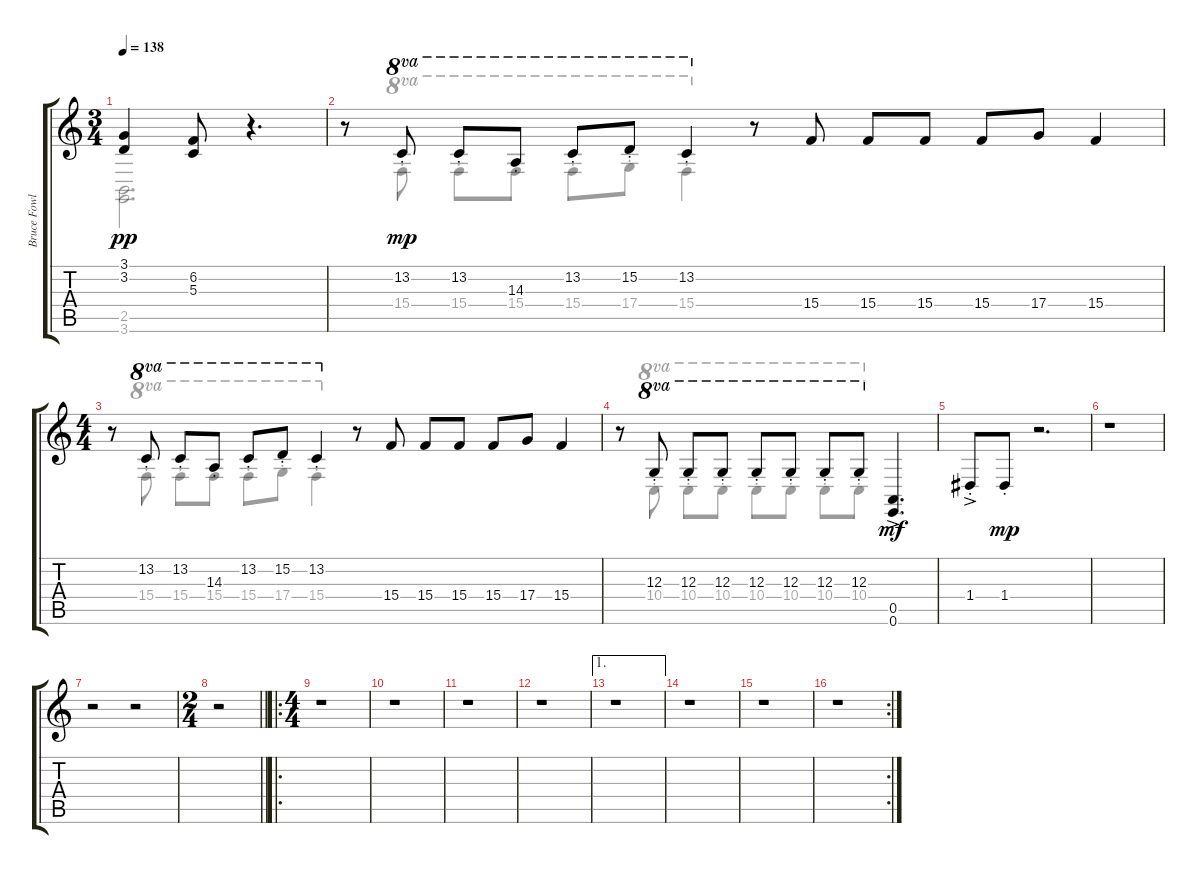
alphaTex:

\track ("Bruce Fowler - Trombone" "Bruce Fowl") {instrument trombone}
\staff {score tabs}
\tuning (E4 B3 G3 D3 A2 E2) {hide}
\voice
\ts (3 4)
\tempo 138
\clef g2
\ks c
(3.1 3.2).4{dy pp} (6.2 5.3).8 r.4{d} |
r.8 13.2{st}.8{ot 8va dy mp} 13.2{st}.8{ot 8va} 14.3{st}.8{ot 8va} 13.2{st}.8{ot 8va} 15.2{st}.8{ot 8va} 13.2{st}.4{ot 8va} r.8 15.4.8 15.4.8 15.4.8 15.4.8 17.4.8 15.4.4 |
\ts (4 4)
r.8 13.2{st}.8{ot 8va} 13.2{st}.8{ot 8va} 14.3{st}.8{ot 8va} 13.2{st}.8{ot 8va} 15.2{st}.8{ot 8va} 13.2{st}.4{ot 8va} r.8 15.4.8 15.4.8 15.4.8 15.4.8 17.4.8 15.4.4 |
r.8 12.3{st}.8{ot 8va} 12.3{st}.8{ot 8va} 12.3{st}.8{ot 8va} 12.3{st}.8{ot 8va} 12.3{st}.8{ot 8va} 12.3{st}.8{ot 8va} 12.3{st}.8{ot 8va} (0.5{ac} 0.6{ac}).4{d dy mf} |
1.4{ac st}.8 1.4{st}.8{dy mp} r.2{d} |
r.1 |
r.2 r.2 |
\ts (2 4)
\barLineRight lightlight
r.2 |
\ro
\ts (4 4)
r.1 |
r.1 |
r.1 |
r.1 |
\ae 1
r.1 |
r.1 |
r.1 |
\rc 2
r.1
\voice
\clef g2
\ottava regular
\simile none
\ks c
(2.5 3.6).2{d dy pp} |
r.8 15.4{st}.8{ot 8va dy mp} 15.4{st}.8{ot 8va} 15.4{st}.8{ot 8va} 15.4{st}.8{ot 8va} 17.4{st}.8{ot 8va} 15.4{st}.4{ot 8va} |
r.8 15.4{st}.8{ot 8va} 15.4{st}.8{ot 8va} 15.4{st}.8{ot 8va} 15.4{st}.8{ot 8va} 17.4{st}.8{ot 8va} 15.4{st}.4{ot 8va} |
r.8 10.4{st}.8{ot 8va} 10.4{st}.8{ot 8va} 10.4{st}.8{ot 8va} 10.4{st}.8{ot 8va} 10.4{st}.8{ot 8va} 10.4{st}.8{ot 8va} 10.4{st}.8{ot 8va} |
|
|
|
\barLineRight lightlight
|
|
|
|
|
|
|
|
